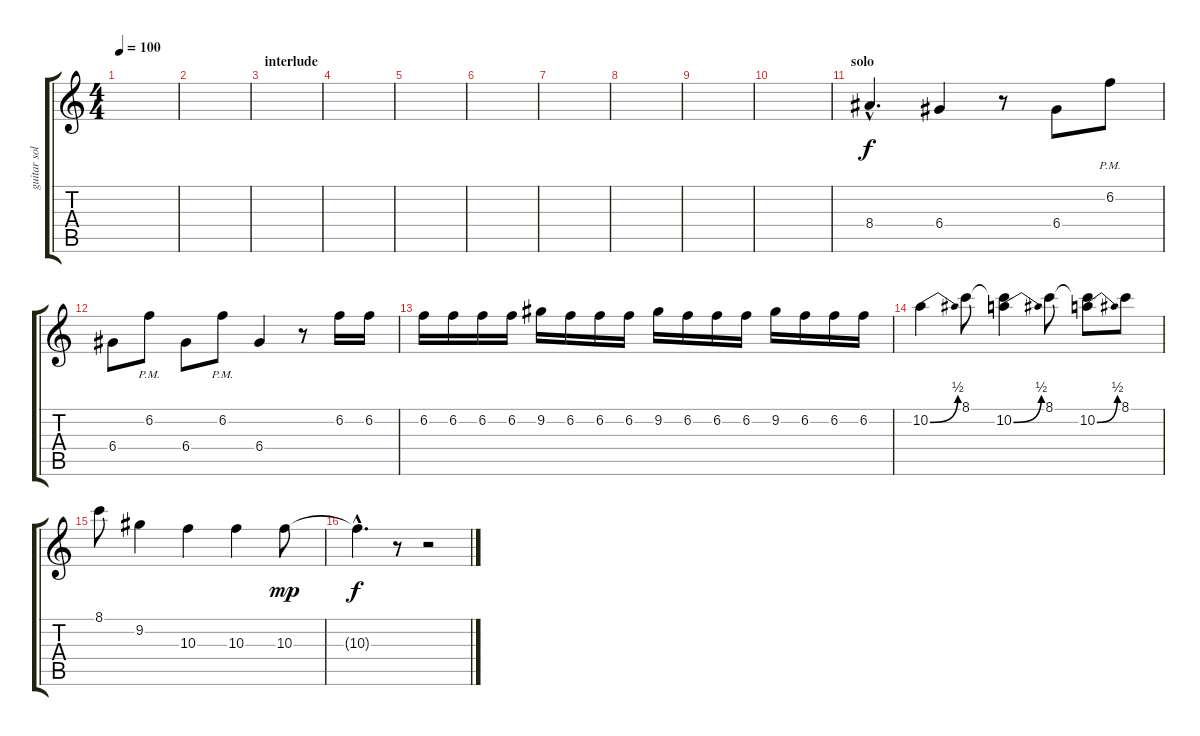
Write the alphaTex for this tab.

\track ("guitar solo" "guitar sol") {instrument distortionguitar}
\staff {score tabs}
\tuning (E4 B3 G3 D3 A2 E2) {hide}
\ts (4 4)
\tempo 100
\clef g2
\ks c
|
|
\section ("" "interlude")
|
|
|
|
|
|
|
|
\section ("" "solo")
8.4{hac}.4{d} 6.4.4 r.8 6.4.8 6.2{pm}.8 |
6.4.8 6.2{pm}.8 6.4.8 6.2{pm}.8 6.4.4 r.8 6.2.16 6.2.16 |
6.2.16 6.2.16 6.2.16 6.2.16 9.2.16 6.2.16 6.2.16 6.2.16 9.2.16 6.2.16 6.2.16 6.2.16 9.2.16 6.2.16 6.2.16 6.2.16 |
10.2{be (bend 0 0 60 2)}.4 8.1.8 (8.1{t} 10.2{be (bend 0 0 60 2)}).4 8.1.8 (8.1{t} 10.2{be (bend 0 0 60 2)}).8 8.1.8 |
8.1.8 9.2.4 10.3.4 10.3.4 10.3.8{dy mp} |
10.3{hac t}.4{d dy f} r.8 r.2
